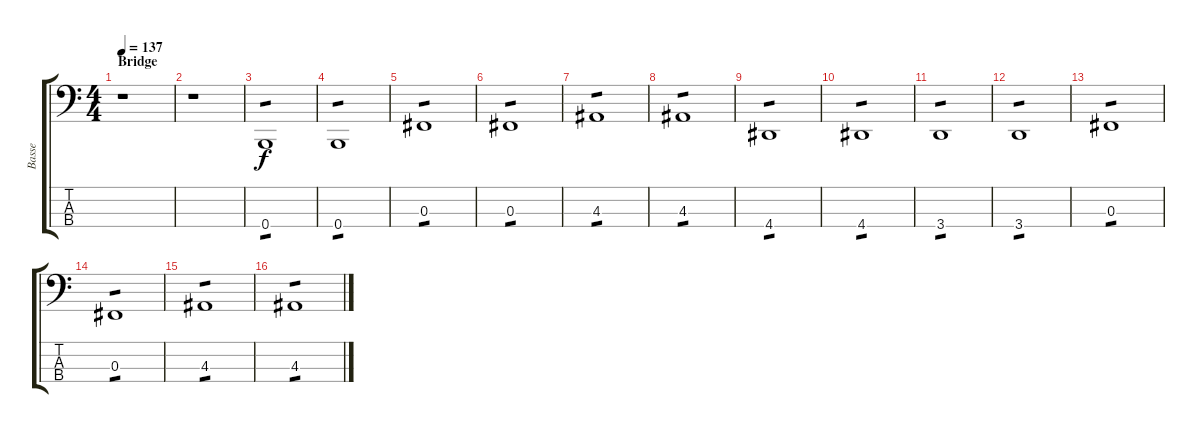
\track ("Basse" "Basse") {instrument electricbassfinger}
\staff {score tabs}
\tuning (E2 B1 Gb1 B0) {hide}
\ts (4 4)
\section ("" "Bridge")
\tempo 137
\clef f4
\ks c
r.1{dy f} |
r.1 |
0.4.1{tp 1} |
0.4.1{tp 1} |
0.3.1{tp 1} |
0.3.1{tp 1} |
4.3.1{tp 1} |
4.3.1{tp 1} |
4.4.1{tp 1} |
4.4.1{tp 1} |
3.4.1{tp 1} |
3.4.1{tp 1} |
0.3.1{tp 1} |
0.3.1{tp 1} |
4.3.1{tp 1} |
4.3.1{tp 1}
